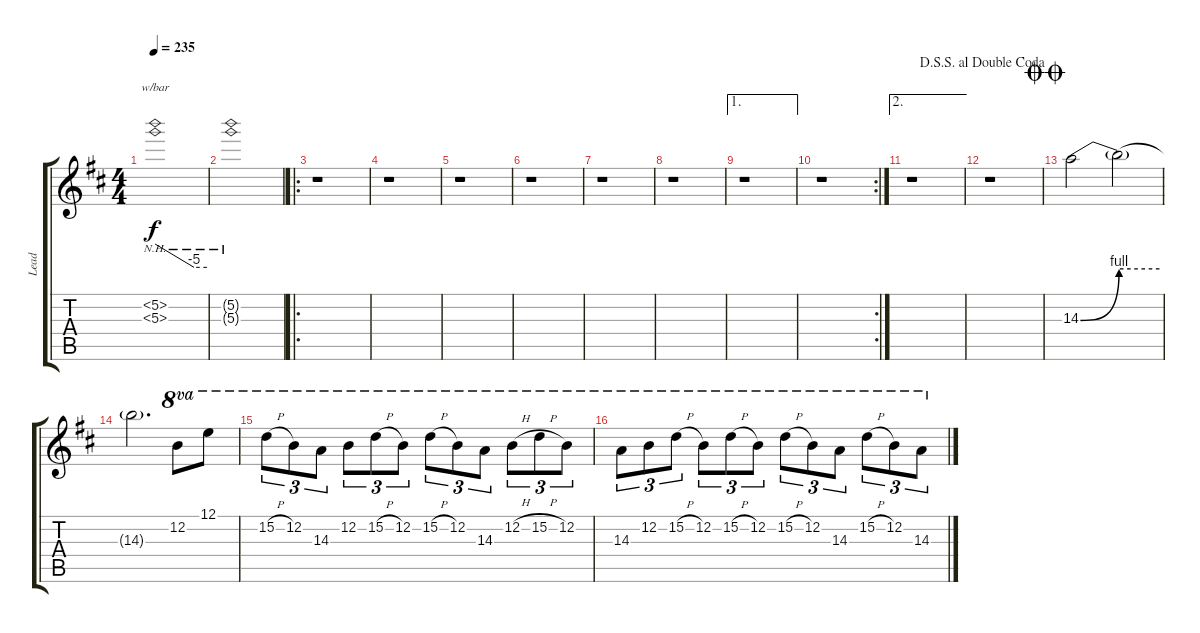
\track ("Lead" "Lead") {instrument acousticguitarsteel}
\staff {score tabs}
\tuning (E4 B3 G3 D3 A2 E2) {hide}
\ts (4 4)
\tempo 235
\clef g2
\ks d
(5.2{nh} 5.3{nh}).1{tbe (custom default 0 0 45 -20 60 -20) dy f} |
(5.2{nh t} 5.3{nh t}).1 |
\ro
r.1 |
r.1 |
r.1 |
r.1 |
r.1 |
r.1 |
\ae 1
r.1 |
\rc 2
r.1 |
\ae 2
r.1 |
\jump dalsegnosegnoaldoublecoda
r.1 |
\jump doublecoda
14.3{be (bend 0 0 60 4)}.2 14.3{be (hold 0 4 60 4) t}.2 |
14.3{t}.2{d} 12.2.8{ot 8va} 12.1.8{ot 8va} |
15.2{h}.8{tu (3 2) ot 8va} 12.2.8{tu (3 2) ot 8va} 14.3.8{tu (3 2) ot 8va} 12.2.8{tu (3 2) ot 8va} 15.2{h}.8{tu (3 2) ot 8va} 12.2.8{tu (3 2) ot 8va} 15.2{h}.8{tu (3 2) ot 8va} 12.2.8{tu (3 2) ot 8va} 14.3.8{tu (3 2) ot 8va} 12.2{h}.8{tu (3 2) ot 8va} 15.2{h}.8{tu (3 2) ot 8va} 12.2.8{tu (3 2) ot 8va} |
14.3.8{tu (3 2) ot 8va} 12.2.8{tu (3 2) ot 8va} 15.2{h}.8{tu (3 2) ot 8va} 12.2.8{tu (3 2) ot 8va} 15.2{h}.8{tu (3 2) ot 8va} 12.2.8{tu (3 2) ot 8va} 15.2{h}.8{tu (3 2) ot 8va} 12.2.8{tu (3 2) ot 8va} 14.3.8{tu (3 2) ot 8va} 15.2{h}.8{tu (3 2) ot 8va} 12.2.8{tu (3 2) ot 8va} 14.3.8{tu (3 2) ot 8va}
